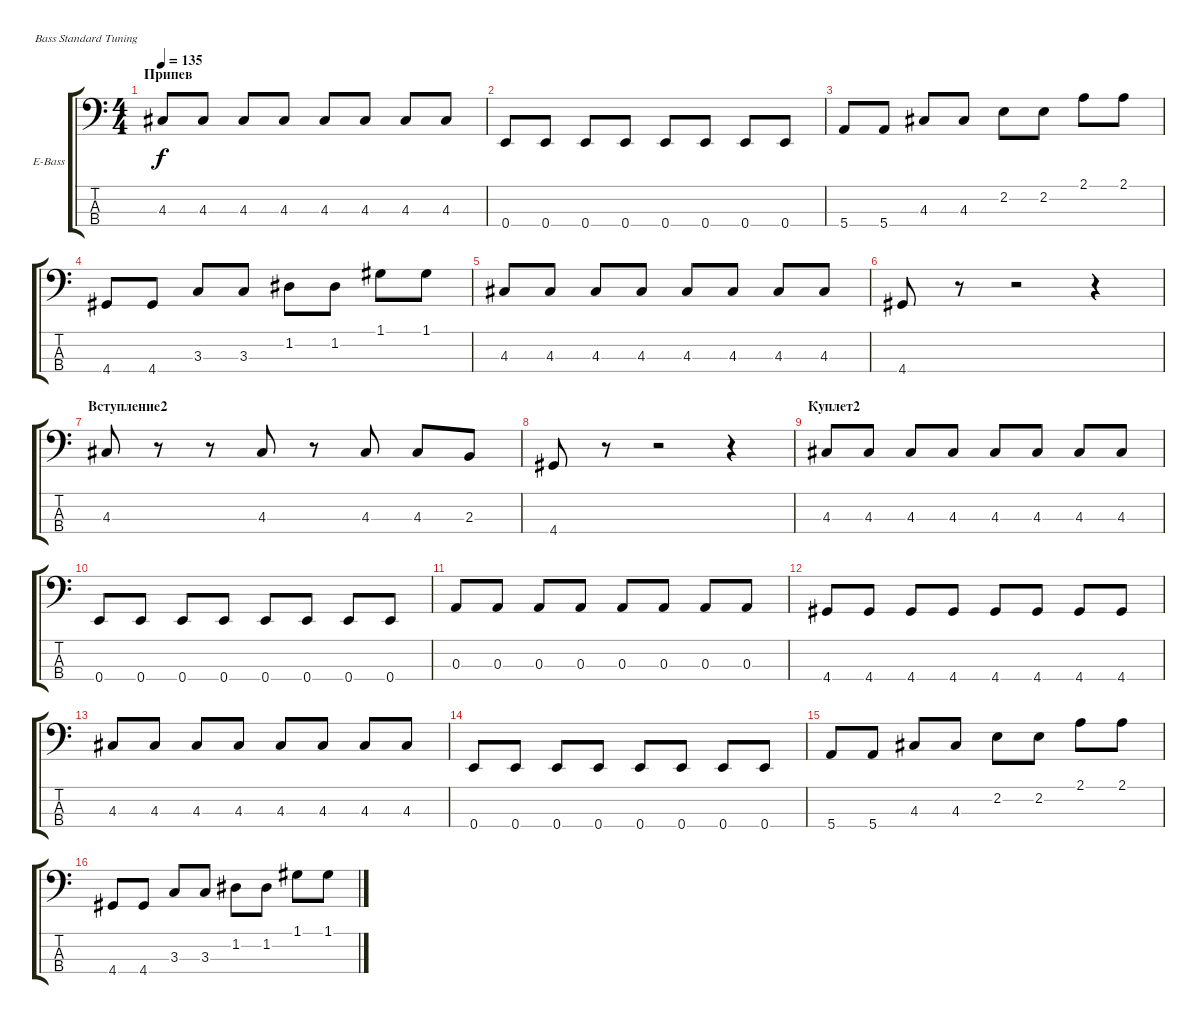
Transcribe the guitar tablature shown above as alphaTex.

\defaultSystemsLayout 4
\bracketExtendMode groupsimilarinstruments
\firstSystemTrackNameOrientation horizontal
\otherSystemsTrackNameOrientation horizontal
\track ("Electric Bass" "E-Bass") {instrument electricbassfinger}
\staff {score tabs}
\tuning (G2 D2 A1 E1)
\ts (4 4)
\section ("" "Припев")
\tempo 135
\clef f4
\scale
0.333333
\ks c
4.3.8{dy f} 4.3.8 4.3.8 4.3.8 4.3.8 4.3.8 4.3.8 4.3.8 |
\scale
0.333333 0.4.8 0.4.8 0.4.8 0.4.8 0.4.8 0.4.8 0.4.8 0.4.8 |
\scale
0.333333 5.4.8 5.4.8 4.3.8 4.3.8 2.2.8 2.2.8 2.1.8 2.1.8 |
\scale
0.333333 4.4.8 4.4.8 3.3.8 3.3.8 1.2.8 1.2.8 1.1.8 1.1.8 |
\scale
0.333333 4.3.8 4.3.8 4.3.8 4.3.8 4.3.8 4.3.8 4.3.8 4.3.8 |
\scale
0.333333 4.4.8 r.8 r.2 r.4 |
\section ("" "Вступление2")
\scale
0.333333 4.3.8 r.8 r.8 4.3.8 r.8 4.3.8 4.3.8 2.3.8 |
\scale
0.333333 4.4.8 r.8 r.2 r.4 |
\section ("" "Куплет2")
\scale
0.333333 4.3.8 4.3.8 4.3.8 4.3.8 4.3.8 4.3.8 4.3.8 4.3.8 |
\scale
0.333333 0.4.8 0.4.8 0.4.8 0.4.8 0.4.8 0.4.8 0.4.8 0.4.8 |
\scale
0.333333 0.3.8 0.3.8 0.3.8 0.3.8 0.3.8 0.3.8 0.3.8 0.3.8 |
\scale
0.333333 4.4.8 4.4.8 4.4.8 4.4.8 4.4.8 4.4.8 4.4.8 4.4.8 |
\scale
0.333333 4.3.8 4.3.8 4.3.8 4.3.8 4.3.8 4.3.8 4.3.8 4.3.8 |
\scale
0.333333 0.4.8 0.4.8 0.4.8 0.4.8 0.4.8 0.4.8 0.4.8 0.4.8 |
\scale
0.333333 5.4.8 5.4.8 4.3.8 4.3.8 2.2.8 2.2.8 2.1.8 2.1.8 |
\scale
0.333333 4.4.8 4.4.8 3.3.8 3.3.8 1.2.8 1.2.8 1.1.8 1.1.8
